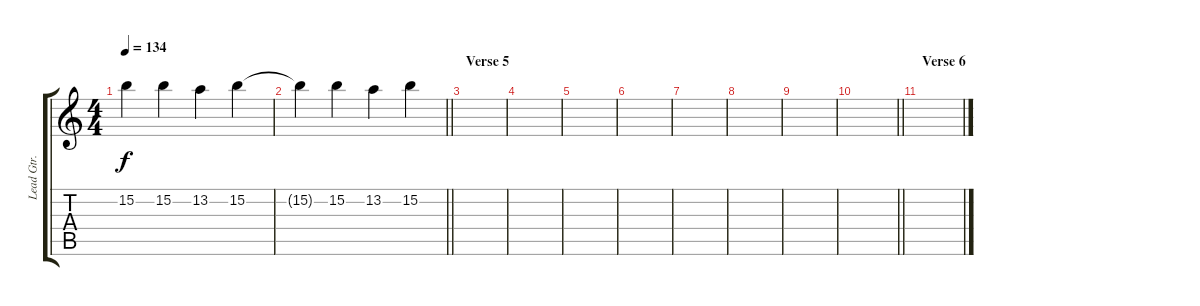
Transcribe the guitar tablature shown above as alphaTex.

\track ("Lead Gtr." "Lead Gtr.") {instrument distortionguitar}
\staff {score tabs}
\tuning (Db4 Ab3 E3 B2 Gb2 B1) {hide}
\ts (4 4)
\tempo 134
\clef g2
\ks c
15.2{t}.4{dy f} 15.2.4 13.2.4 15.2.4 |
\barLineRight lightlight
15.2{t}.4 15.2.4 13.2.4 15.2.4 |
\section ("" "Verse 5")
|
|
|
|
|
|
|
\barLineRight lightlight
|
\section ("" "Verse 6")
